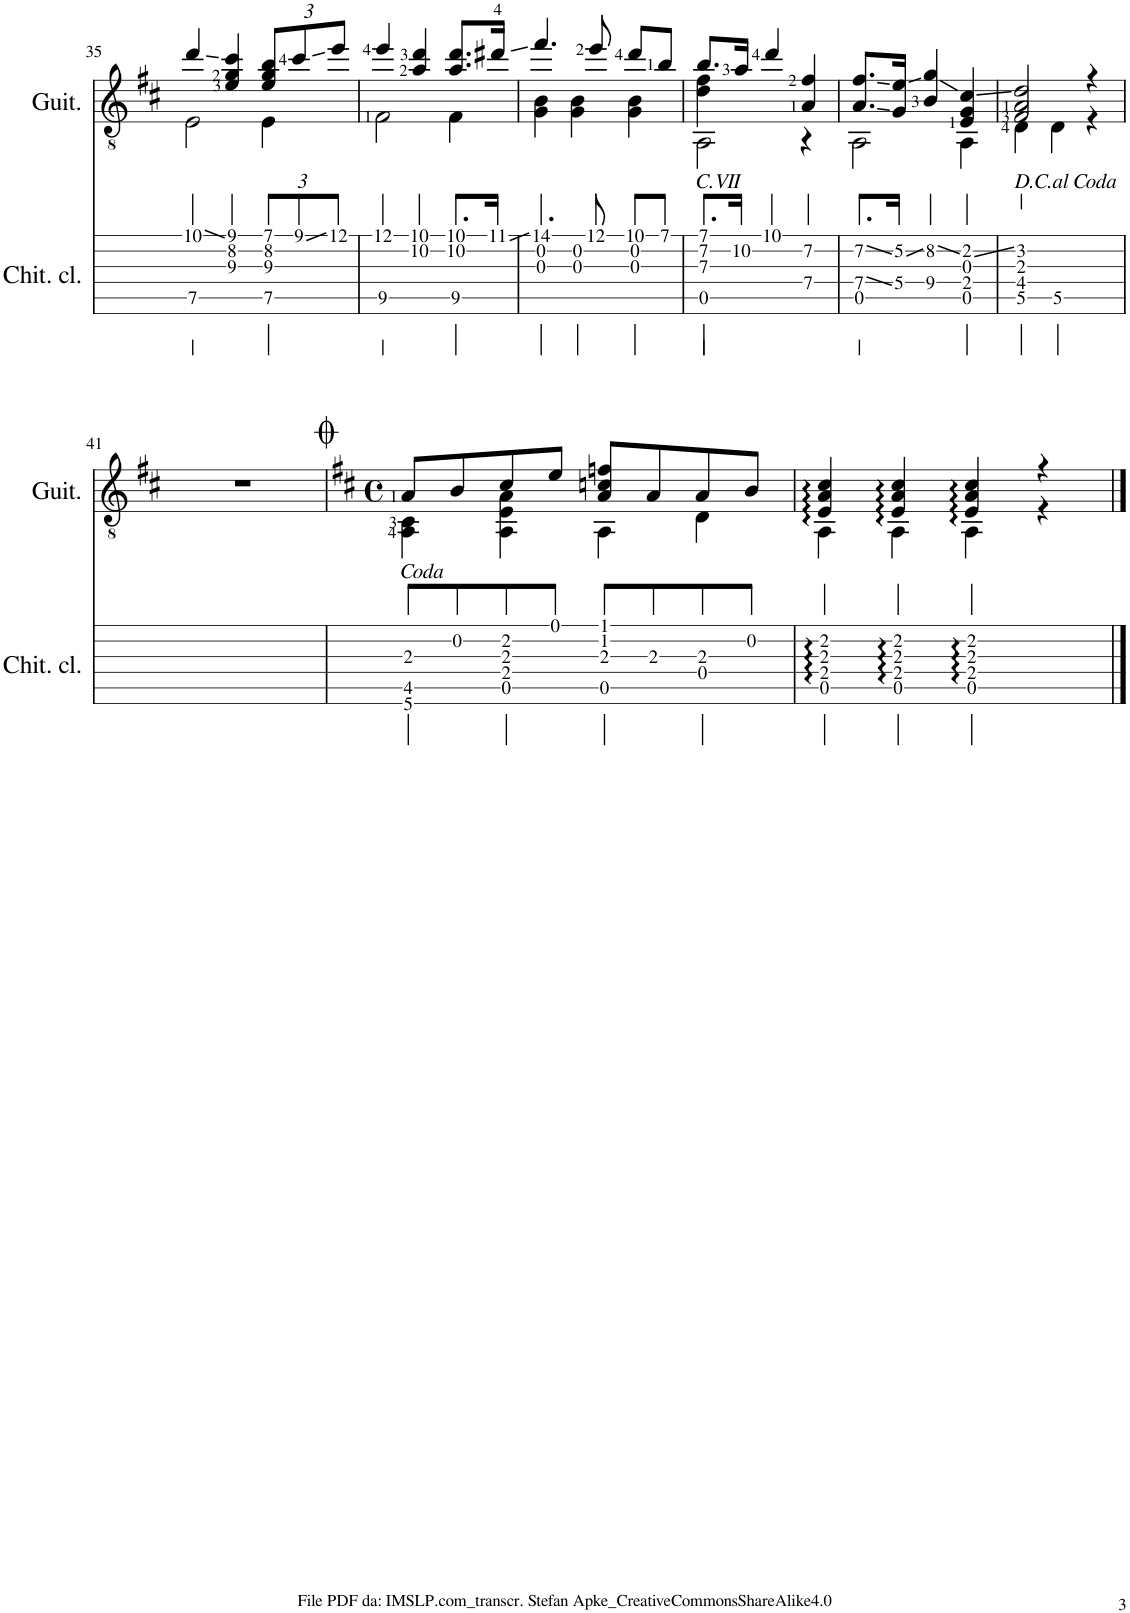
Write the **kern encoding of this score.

**kern	**kern
*part2	*part1
*staff2	*staff1
*I"Chitarra classica	*I"Guitar
*I'Chit. cl.	*I'Guit.
!!LO:PB:g=z
*	*clefGv2
*k[f#c#]	*k[f#c#]
*M3/4	*M3/4
=35	=35
*^	*^
4dd/	2E\	4dd/	2E\
4e/ 4g/ 4cc#/	.	4e/ 4g/ 4cc#/	.
*Xbrackettup	*	*Xbrackettup	*
12e/ 12g/ 12b/L	4E\	12e/ 12g/ 12b/L	4E\
12cc#/	.	12cc#/	.
12ee/J	.	12ee/J	.
=36	=36	=36	=36
4ee/	2F#\	4ee/	2F#\
4a/ 4dd/	.	4a/ 4dd/	.
8.a/ 8.dd/L	4F#\	8.a/ 8.dd/L	4F#\
16dd#X/Jk	.	16dd#X/Jk	.
=37	=37	=37	=37
4.ff#/	4G\ 4B\	4.ff#/	4G\ 4B\
.	4G\ 4B\	.	4G\ 4B\
8ee/	.	8ee/	.
8dd/L	4G\ 4B\	8dd/L	4G\ 4B\
8b/J	.	8b/J	.
=38	=38	=38	=38
*	*^	*	*^
!LO:TX:a:i:t=C.VII	!	!	!	!	!
8.b/L	4d\ 4f#\	2AA\	8.b/L	4d\ 4f#\	2AA\
16a/Jk	.	.	16a/Jk	.	.
4dd/	2ryy	.	4dd/	2ryy	.
4A/ 4f#/	.	4r	4A/ 4f#/	.	4r
*	*v	*v	*	*	*
*	*	*	*v	*v
=39	=39	=39	=39
8.A/ 8.f#/L	2AA\	8.A/ 8.f#/L	2AA\
16G/ 16e/Jk	.	16G/ 16e/Jk	.
4B/ 4g/	.	4B/ 4g/	.
4E/ 4G/ 4c#/	4AA\	4E/ 4G/ 4c#/	4AA\
=40	=40	=40	=40
2F#/ 2A/ 2d/	4D\	2F#/ 2A/ 2d/	4D\
.	4D\	.	4D\
4r	4r	4r	4r
*v	*v	*	*
*	*v	*v
!!LO:LB:g=z
=41	=41
2.r	2.r
=42	=42
*k[f#c#]	*k[f#c#]
*M4/4	*M4/4
*met(c)	*met(c)
*^	*^
8A/L	4AA\ 4C#\	8A/L	4AA\ 4C#\
8B/	.	8B/	.
8c#/	4AA\ 4E\ 4A\	8c#/	4AA\ 4E\ 4A\
8e/J	.	8e/J	.
8A/ 8cn/ 8fn/L	4AA\	8A/ 8cn/ 8fn/L	4AA\
8A/	.	8A/	.
8A/	4D\	8A/	4D\
8B/J	.	8B/J	.
=43	=43	=43	=43
4E/ 4A/ 4c#/	4AA\	4E/ 4A/ 4c#/	4AA\
4E/ 4A/ 4c#/	4AA\	4E/ 4A/ 4c#/	4AA\
4E/ 4A/ 4c#/	4AA\	4E/ 4A/ 4c#/	4AA\
4r	4r	4r	4r
*v	*v	*	*
*	*v	*v
==	==
*-	*-
